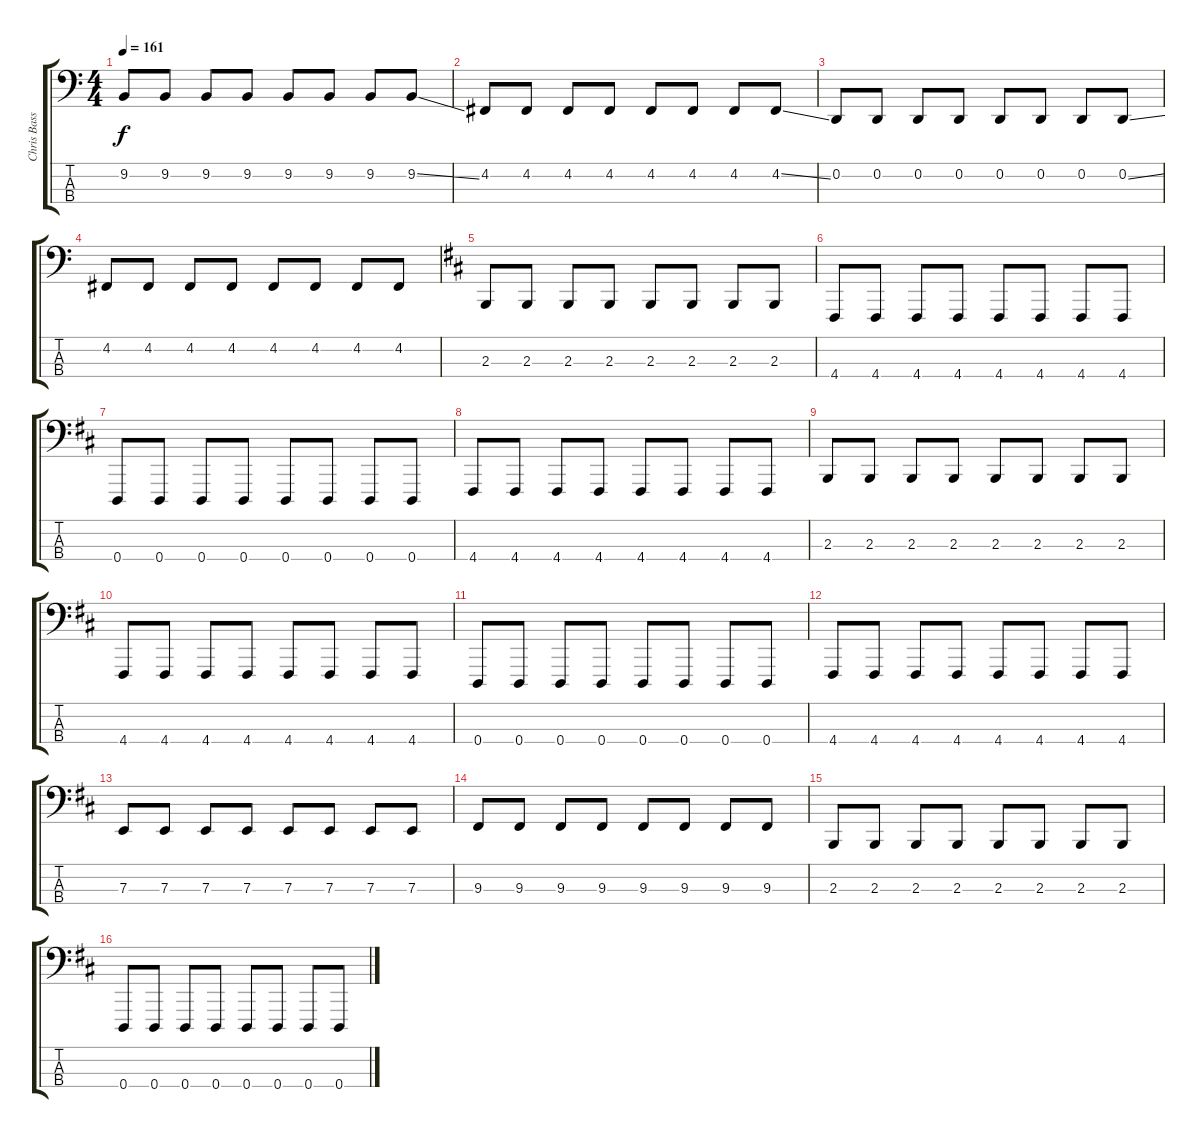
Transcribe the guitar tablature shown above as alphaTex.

\track ("Chris Bass Effect" "Chris Bass") {instrument lead2sawtooth}
\staff {score tabs}
\tuning (G2 D2 A1 D1) {hide}
\ts (4 4)
\tempo 161
\clef f4
\ks c
9.2.8{dy f} 9.2.8 9.2.8 9.2.8 9.2.8 9.2.8 9.2.8 9.2{ss}.8 |
4.2.8 4.2.8 4.2.8 4.2.8 4.2.8 4.2.8 4.2.8 4.2{ss}.8 |
0.2.8 0.2.8 0.2.8 0.2.8 0.2.8 0.2.8 0.2.8 0.2{ss}.8 |
4.2.8 4.2.8 4.2.8 4.2.8 4.2.8 4.2.8 4.2.8 4.2.8 |
\ks d
2.3.8 2.3.8 2.3.8 2.3.8 2.3.8 2.3.8 2.3.8 2.3.8 |
4.4.8 4.4.8 4.4.8 4.4.8 4.4.8 4.4.8 4.4.8 4.4.8 |
0.4.8 0.4.8 0.4.8 0.4.8 0.4.8 0.4.8 0.4.8 0.4.8 |
4.4.8 4.4.8 4.4.8 4.4.8 4.4.8 4.4.8 4.4.8 4.4.8 |
2.3.8 2.3.8 2.3.8 2.3.8 2.3.8 2.3.8 2.3.8 2.3.8 |
4.4.8 4.4.8 4.4.8 4.4.8 4.4.8 4.4.8 4.4.8 4.4.8 |
0.4.8 0.4.8 0.4.8 0.4.8 0.4.8 0.4.8 0.4.8 0.4.8 |
4.4.8 4.4.8 4.4.8 4.4.8 4.4.8 4.4.8 4.4.8 4.4.8 |
7.3.8 7.3.8 7.3.8 7.3.8 7.3.8 7.3.8 7.3.8 7.3.8 |
9.3.8 9.3.8 9.3.8 9.3.8 9.3.8 9.3.8 9.3.8 9.3.8 |
2.3.8 2.3.8 2.3.8 2.3.8 2.3.8 2.3.8 2.3.8 2.3.8 |
0.4.8 0.4.8 0.4.8 0.4.8 0.4.8 0.4.8 0.4.8 0.4.8
